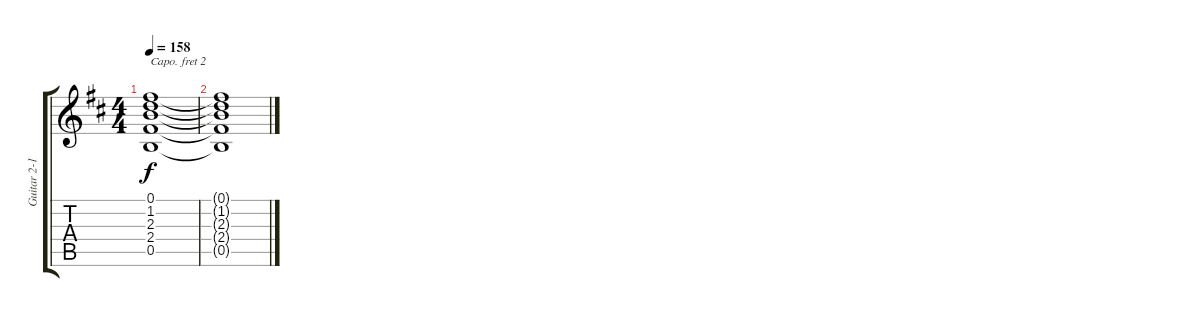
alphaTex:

\track ("Guitar 2-1" "Guitar 2-1") {instrument acousticguitarnylon}
\staff {score tabs}
\capo 2
\tuning (E4 B3 G3 D3 A2 E2) {hide}
\ts (4 4)
\tempo 158
\clef g2
\ks d
(0.1{t} 1.2{t} 2.3{t} 2.4{t} 0.5{t}).1{dy f} |
(0.1{t} 1.2{t} 2.3{t} 2.4{t} 0.5{t}).1
